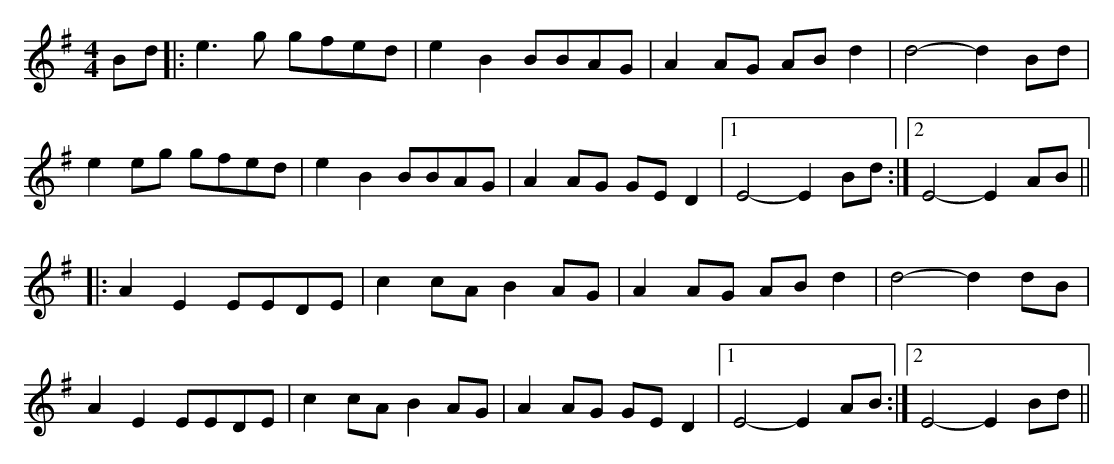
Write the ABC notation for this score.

X:1
M:4/4
K:Emin
Bd|:e3g gfed|e2B2 BBAG|A2AG ABd2|d4- d2Bd|
e2eg gfed|e2B2 BBAG|A2AG GED2|1 E4- E2Bd:|2 E4- E2AB||
|:A2E2 EEDE|c2cA B2AG|A2AG ABd2|d4- d2dB|
A2E2 EEDE|c2cA B2AG|A2AG GED2|1 E4- E2AB:|2 E4- E2Bd||
